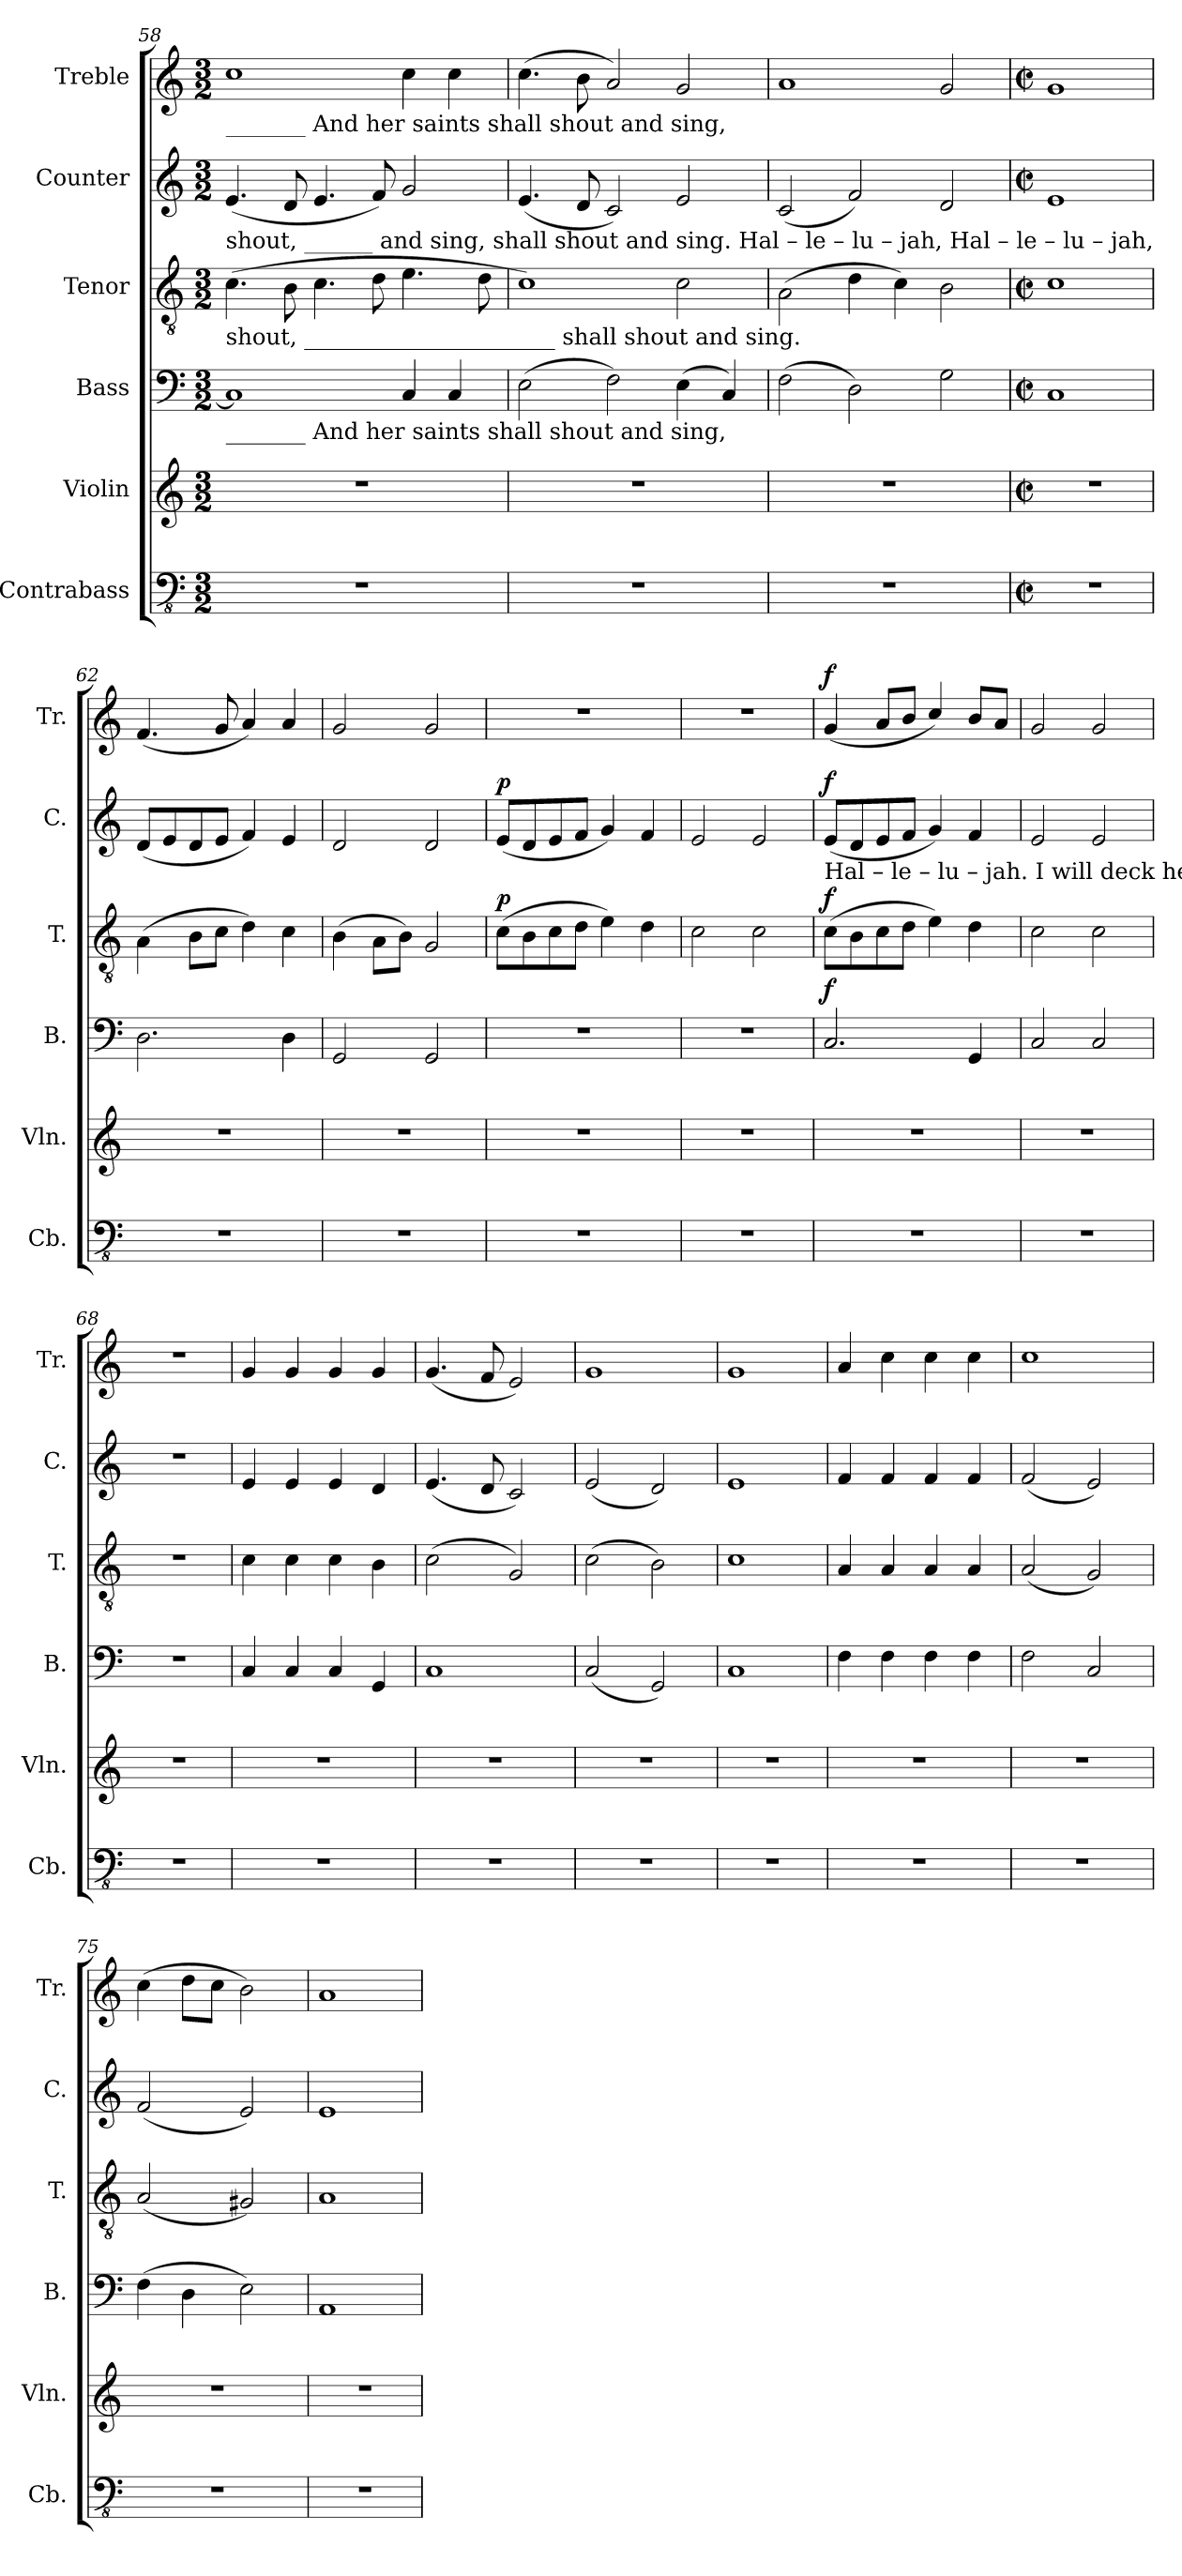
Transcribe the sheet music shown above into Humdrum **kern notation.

**kern	**kern	**kern	**dynam	**kern	**dynam	**kern	**dynam	**kern	**dynam
*part6	*part5	*part4	*part4	*part3	*part3	*part2	*part2	*part1	*part1
*staff6	*staff5	*staff4	*staff4	*staff3	*staff3	*staff2	*staff2	*staff1	*staff1
*I"Contrabass	*I"Violin	*I"Bass	*	*I"Tenor	*	*I"Counter	*	*I"Treble	*
*I'Cb.	*I'Vln.	*I'B.	*	*I'T.	*	*I'C.	*	*I'Tr.	*
!!LO:LB:g=z
*clefFv4	*clefG2	*clefF4	*	*clefGv2	*	*clefG2	*	*clefG2	*
*ITrd7c12	*	*	*	*	*	*	*	*	*
*k[]	*k[]	*k[]	*	*k[]	*	*k[]	*	*k[]	*
*M3/2	*M3/2	*M3/2	*	*M3/2	*	*M3/2	*	*M3/2	*
=58	=58	=58	=58	=58	=58	=58	=58	=58	=58
!	!	!	!	!	!	!	!	!LO:TX:b:t=_______            And  her  saints         shall      shout     and        sing,	!
!	!	!	!	!	!	!LO:TX:b:t=shout, ______  and         sing,             shall     shout     and        sing.     Hal        –         le    –   lu   –   jah,      Hal       –       le  –   lu – jah,	!	!	!
!	!	!	!	!LO:TX:b:t=shout, ______________________          shall     shout      and        sing.	!	!	!	!	!
!	!	!LO:TX:b:t=_______             And  her  saints        shall      shout    and        sing,	!	!	!	!	!	!	!
1.r	1.r	1C]	.	(4.c\	.	(4.e/	.	1cc	.
.	.	.	.	8B\	.	8d/	.	.	.
.	.	.	.	4.c\	.	4.e/	.	.	.
.	.	.	.	8d\	.	8f/)	.	.	.
.	.	4C/	.	4.e\	.	2g/	.	4cc\	.
.	.	4C/	.	.	.	.	.	4cc\	.
.	.	.	.	8d\	.	.	.	.	.
=59	=59	=59	=59	=59	=59	=59	=59	=59	=59
1.r	1.r	(2E\	.	1c)	.	(4.e/	.	(4.cc\	.
.	.	.	.	.	.	8d/	.	8b\	.
.	.	2F\)	.	.	.	2c/)	.	2a/)	.
.	.	(4E\	.	2c\	.	2e/	.	2g/	.
.	.	4C/)	.	.	.	.	.	.	.
=60	=60	=60	=60	=60	=60	=60	=60	=60	=60
1.r	1.r	(2F\	.	(2A\	.	(2c/	.	1a	.
.	.	2D\)	.	4d\	.	2f/)	.	.	.
.	.	.	.	4c\)	.	.	.	.	.
.	.	2G\	.	2B\	.	2d/	.	2g/	.
=61	=61	=61	=61	=61	=61	=61	=61	=61	=61
*M2/2	*M2/2	*M2/2	*	*M2/2	*	*M2/2	*	*M2/2	*
*met(c|)	*met(c|)	*met(c|)	*	*met(c|)	*	*met(c|)	*	*met(c|)	*
1r	1r	1C	.	1c	.	1e	.	1g	.
=62	=62	=62	=62	=62	=62	=62	=62	=62	=62
1r	1r	2.D\	.	(4A\	.	(8d/L	.	(4.f/	.
.	.	.	.	.	.	8e/	.	.	.
.	.	.	.	8B\L	.	8d/	.	.	.
.	.	.	.	8c\J	.	8e/J	.	8g/	.
.	.	.	.	4d\)	.	4f/)	.	4a/)	.
.	.	4D\	.	4c\	.	4e/	.	4a/	.
=63	=63	=63	=63	=63	=63	=63	=63	=63	=63
1r	1r	2GG/	.	(4B\	.	2d/	.	2g/	.
.	.	.	.	8A\L	.	.	.	.	.
.	.	.	.	8B\J)	.	.	.	.	.
.	.	2GG/	.	2G/	.	2d/	.	2g/	.
=64	=64	=64	=64	=64	=64	=64	=64	=64	=64
!	!	!	!	!	!LO:DY:a	!	!LO:DY:a	!	!
1r	1r	1r	.	(8c\L	p	(8e/L	p	1r	.
.	.	.	.	8B\	.	8d/	.	.	.
.	.	.	.	8c\	.	8e/	.	.	.
.	.	.	.	8d\J	.	8f/J	.	.	.
.	.	.	.	4e\)	.	4g/)	.	.	.
.	.	.	.	4d\	.	4f/	.	.	.
=65	=65	=65	=65	=65	=65	=65	=65	=65	=65
1r	1r	1r	.	2c\	.	2e/	.	1r	.
.	.	.	.	2c\	.	2e/	.	.	.
!!LO:PB:g=z
=66	=66	=66	=66	=66	=66	=66	=66	=66	=66
!	!	!	!	!	!	!LO:TX:b:t=Hal       –        le –  lu – jah.            I will deck her priests with health,  I will deck her priests with health, And her saints shall	!	!	!
!	!	!	!LO:DY:a	!	!LO:DY:a	!	!LO:DY:a	!	!LO:DY:a
1r	1r	2.C/	f	(8c\L	f	(8e/L	f	(4g/	f
.	.	.	.	8B\	.	8d/	.	.	.
.	.	.	.	8c\	.	8e/	.	8a/L	.
.	.	.	.	8d\J	.	8f/J	.	8b/J	.
.	.	.	.	4e\)	.	4g/)	.	4cc/)	.
.	.	4GG/	.	4d\	.	4f/	.	8b/L	.
.	.	.	.	.	.	.	.	8a/J	.
=67	=67	=67	=67	=67	=67	=67	=67	=67	=67
1r	1r	2C/	.	2c\	.	2e/	.	2g/	.
.	.	2C/	.	2c\	.	2e/	.	2g/	.
=68	=68	=68	=68	=68	=68	=68	=68	=68	=68
1r	1r	1r	.	1r	.	1r	.	1r	.
=69	=69	=69	=69	=69	=69	=69	=69	=69	=69
1r	1r	4C/	.	4c\	.	4e/	.	4g/	.
.	.	4C/	.	4c\	.	4e/	.	4g/	.
.	.	4C/	.	4c\	.	4e/	.	4g/	.
.	.	4GG/	.	4B\	.	4d/	.	4g/	.
=70	=70	=70	=70	=70	=70	=70	=70	=70	=70
1r	1r	1C	.	(2c\	.	(4.e/	.	(4.g/	.
.	.	.	.	.	.	8d/	.	8f/	.
.	.	.	.	2G/)	.	2c/)	.	2e/)	.
=71	=71	=71	=71	=71	=71	=71	=71	=71	=71
1r	1r	(2C/	.	(2c\	.	(2e/	.	1g	.
.	.	2GG/)	.	2B\)	.	2d/)	.	.	.
=72	=72	=72	=72	=72	=72	=72	=72	=72	=72
1r	1r	1C	.	1c	.	1e	.	1g	.
=73	=73	=73	=73	=73	=73	=73	=73	=73	=73
1r	1r	4F\	.	4A/	.	4f/	.	4a/	.
.	.	4F\	.	4A/	.	4f/	.	4cc\	.
.	.	4F\	.	4A/	.	4f/	.	4cc\	.
.	.	4F\	.	4A/	.	4f/	.	4cc\	.
=74	=74	=74	=74	=74	=74	=74	=74	=74	=74
1r	1r	2F\	.	(2A/	.	(2f/	.	1cc	.
.	.	2C/	.	2G/)	.	2e/)	.	.	.
=75	=75	=75	=75	=75	=75	=75	=75	=75	=75
1r	1r	(4F\	.	(2A/	.	(2f/	.	(4cc\	.
.	.	4D\	.	.	.	.	.	8dd\L	.
.	.	.	.	.	.	.	.	8cc\J	.
.	.	2E\)	.	2G#X/)	.	2e/)	.	2b\)	.
=76	=76	=76	=76	=76	=76	=76	=76	=76	=76
1r	1r	1AA	.	1A	.	1e	.	1a	.
=	=	=	=	=	=	=	=	=	=
*-	*-	*-	*-	*-	*-	*-	*-	*-	*-
